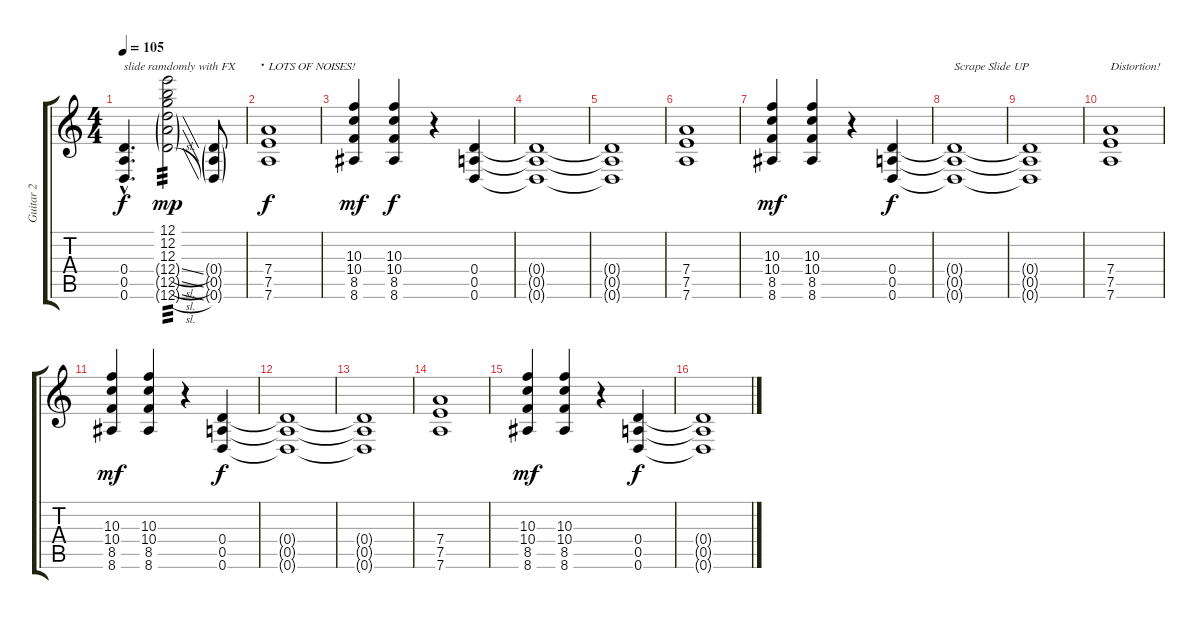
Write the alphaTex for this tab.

\track ("Guitar 2" "Guitar 2") {instrument distortionguitar}
\staff {score tabs}
\tuning (E4 B3 G3 D3 A2 D2) {hide}
\ts (4 4)
\tempo 105
\clef g2
\ks c
(0.4{hac t} 0.5{hac t} 0.6{hac t}).4{d txt "slide ramdomly with FX" dy f} (12.1 12.2 12.3 12.4{sl g} 12.5{sl g} 12.6{sl g}).2{tp 3 dy mp} (0.4{g} 0.5{g} 0.6{g}).8 |
\section ("" ".")
(7.4 7.5 7.6).1{txt "LOTS OF NOISES!" dy f instrument distortionguitar} |
(10.3 10.4 8.5 8.6).4{dy mf} (10.3 10.4 8.5 8.6).4{dy f} r.4 (0.4 0.5 0.6).4 |
(0.4{t} 0.5{t} 0.6{t}).1 |
(0.4{t} 0.5{t} 0.6{t}).1 |
(7.4 7.5 7.6).1{instrument distortionguitar} |
(10.3 10.4 8.5 8.6).4{dy mf} (10.3 10.4 8.5 8.6).4 r.4 (0.4 0.5 0.6).4{dy f} |
(0.4{t} 0.5{t} 0.6{t}).1{txt "Scrape Slide UP"} |
(0.4{t} 0.5{t} 0.6{t}).1 |
(7.4 7.5 7.6).1{txt "Distortion!" instrument distortionguitar} |
(10.3 10.4 8.5 8.6).4{dy mf} (10.3 10.4 8.5 8.6).4 r.4 (0.4 0.5 0.6).4{dy f} |
(0.4{t} 0.5{t} 0.6{t}).1 |
(0.4{t} 0.5{t} 0.6{t}).1 |
(7.4 7.5 7.6).1{instrument distortionguitar} |
(10.3 10.4 8.5 8.6).4{dy mf} (10.3 10.4 8.5 8.6).4 r.4 (0.4 0.5 0.6).4{dy f} |
(0.4{t} 0.5{t} 0.6{t}).1
